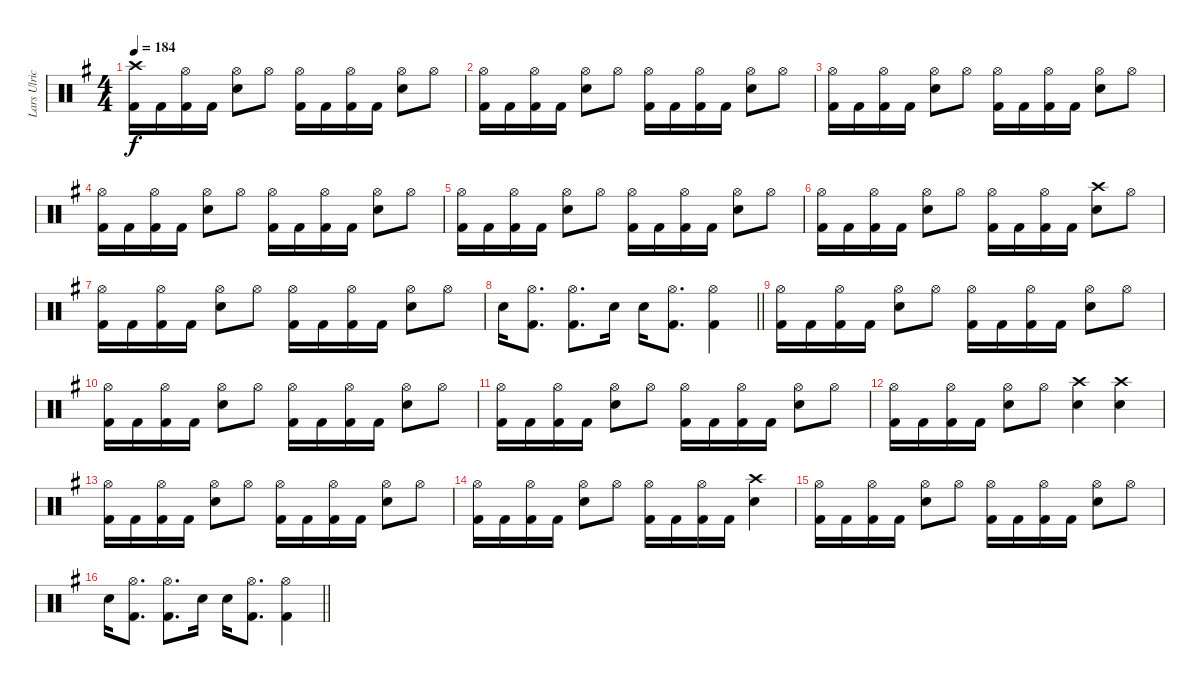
\track ("Lars Ulrich" "Lars Ulric") {instrument percussion}
\staff {score}
\articulation defaults
\ts (4 4)
\tempo 184
\clef neutral
\ks eminor
("Crash high (hit)" "Kick (hit) 2").16{dy f} "Kick (hit) 2".16 ("Hi-Hat (open)" "Kick (hit) 2").16 "Kick (hit) 2".16 ("Hi-Hat (open)" "Snare (hit) 2").8 "Hi-Hat (open)".8 ("Hi-Hat (open)" "Kick (hit) 2").16 "Kick (hit) 2".16 ("Hi-Hat (open)" "Kick (hit) 2").16 "Kick (hit) 2".16 ("Hi-Hat (open)" "Snare (hit) 2").8 "Hi-Hat (open)".8 |
("Hi-Hat (open)" "Kick (hit) 2").16 "Kick (hit) 2".16 ("Hi-Hat (open)" "Kick (hit) 2").16 "Kick (hit) 2".16 ("Hi-Hat (open)" "Snare (hit) 2").8 "Hi-Hat (open)".8 ("Hi-Hat (open)" "Kick (hit) 2").16 "Kick (hit) 2".16 ("Hi-Hat (open)" "Kick (hit) 2").16 "Kick (hit) 2".16 ("Hi-Hat (open)" "Snare (hit) 2").8 "Hi-Hat (open)".8 |
("Hi-Hat (open)" "Kick (hit) 2").16 "Kick (hit) 2".16 ("Hi-Hat (open)" "Kick (hit) 2").16 "Kick (hit) 2".16 ("Hi-Hat (open)" "Snare (hit) 2").8 "Hi-Hat (open)".8 ("Hi-Hat (open)" "Kick (hit) 2").16 "Kick (hit) 2".16 ("Hi-Hat (open)" "Kick (hit) 2").16 "Kick (hit) 2".16 ("Hi-Hat (open)" "Snare (hit) 2").8 "Hi-Hat (open)".8 |
("Hi-Hat (open)" "Kick (hit) 2").16 "Kick (hit) 2".16 ("Hi-Hat (open)" "Kick (hit) 2").16 "Kick (hit) 2".16 ("Hi-Hat (open)" "Snare (hit) 2").8 "Hi-Hat (open)".8 ("Hi-Hat (open)" "Kick (hit) 2").16 "Kick (hit) 2".16 ("Hi-Hat (open)" "Kick (hit) 2").16 "Kick (hit) 2".16 ("Hi-Hat (open)" "Snare (hit) 2").8 "Hi-Hat (open)".8 |
("Hi-Hat (open)" "Kick (hit) 2").16 "Kick (hit) 2".16 ("Hi-Hat (open)" "Kick (hit) 2").16 "Kick (hit) 2".16 ("Hi-Hat (open)" "Snare (hit) 2").8 "Hi-Hat (open)".8 ("Hi-Hat (open)" "Kick (hit) 2").16 "Kick (hit) 2".16 ("Hi-Hat (open)" "Kick (hit) 2").16 "Kick (hit) 2".16 ("Hi-Hat (open)" "Snare (hit) 2").8 "Hi-Hat (open)".8 |
("Hi-Hat (open)" "Kick (hit) 2").16 "Kick (hit) 2".16 ("Hi-Hat (open)" "Kick (hit) 2").16 "Kick (hit) 2".16 ("Hi-Hat (open)" "Snare (hit) 2").8 "Hi-Hat (open)".8 ("Hi-Hat (open)" "Kick (hit) 2").16 "Kick (hit) 2".16 ("Hi-Hat (open)" "Kick (hit) 2").16 "Kick (hit) 2".16 ("Crash high (hit)" "Snare (hit) 2").8 "Hi-Hat (open)".8 |
("Hi-Hat (open)" "Kick (hit) 2").16 "Kick (hit) 2".16 ("Hi-Hat (open)" "Kick (hit) 2").16 "Kick (hit) 2".16 ("Hi-Hat (open)" "Snare (hit) 2").8 "Hi-Hat (open)".8 ("Hi-Hat (open)" "Kick (hit) 2").16 "Kick (hit) 2".16 ("Hi-Hat (open)" "Kick (hit) 2").16 "Kick (hit) 2".16 ("Hi-Hat (open)" "Snare (hit) 2").8 "Hi-Hat (open)".8 |
\barLineRight lightlight "Snare (hit) 2".16
("Hi-Hat (open)" "Kick (hit) 2").8{d} ("Hi-Hat (open)" "Kick (hit) 2").8{d} "Snare (hit) 2".16 "Snare (hit) 2".16 ("Hi-Hat (open)" "Kick (hit) 2").8{d} ("Hi-Hat (open)" "Kick (hit) 2").4 |
("Hi-Hat (open)" "Kick (hit) 2").16 "Kick (hit) 2".16 ("Hi-Hat (open)" "Kick (hit) 2").16 "Kick (hit) 2".16 ("Hi-Hat (open)" "Snare (hit) 2").8 "Hi-Hat (open)".8 ("Hi-Hat (open)" "Kick (hit) 2").16 "Kick (hit) 2".16 ("Hi-Hat (open)" "Kick (hit) 2").16 "Kick (hit) 2".16 ("Hi-Hat (open)" "Snare (hit) 2").8 "Hi-Hat (open)".8 |
("Hi-Hat (open)" "Kick (hit) 2").16 "Kick (hit) 2".16 ("Hi-Hat (open)" "Kick (hit) 2").16 "Kick (hit) 2".16 ("Hi-Hat (open)" "Snare (hit) 2").8 "Hi-Hat (open)".8 ("Hi-Hat (open)" "Kick (hit) 2").16 "Kick (hit) 2".16 ("Hi-Hat (open)" "Kick (hit) 2").16 "Kick (hit) 2".16 ("Hi-Hat (open)" "Snare (hit) 2").8 "Hi-Hat (open)".8 |
("Hi-Hat (open)" "Kick (hit) 2").16 "Kick (hit) 2".16 ("Hi-Hat (open)" "Kick (hit) 2").16 "Kick (hit) 2".16 ("Hi-Hat (open)" "Snare (hit) 2").8 "Hi-Hat (open)".8 ("Hi-Hat (open)" "Kick (hit) 2").16 "Kick (hit) 2".16 ("Hi-Hat (open)" "Kick (hit) 2").16 "Kick (hit) 2".16 ("Hi-Hat (open)" "Snare (hit) 2").8 "Hi-Hat (open)".8 |
("Hi-Hat (open)" "Kick (hit) 2").16 "Kick (hit) 2".16 ("Hi-Hat (open)" "Kick (hit) 2").16 "Kick (hit) 2".16 ("Hi-Hat (open)" "Snare (hit) 2").8 "Hi-Hat (open)".8 ("Crash high (hit)" "Snare (hit) 2").4 ("Crash high (hit)" "Snare (hit) 2").4 |
("Hi-Hat (open)" "Kick (hit) 2").16 "Kick (hit) 2".16 ("Hi-Hat (open)" "Kick (hit) 2").16 "Kick (hit) 2".16 ("Hi-Hat (open)" "Snare (hit) 2").8 "Hi-Hat (open)".8 ("Hi-Hat (open)" "Kick (hit) 2").16 "Kick (hit) 2".16 ("Hi-Hat (open)" "Kick (hit) 2").16 "Kick (hit) 2".16 ("Hi-Hat (open)" "Snare (hit) 2").8 "Hi-Hat (open)".8 |
("Hi-Hat (open)" "Kick (hit) 2").16 "Kick (hit) 2".16 ("Hi-Hat (open)" "Kick (hit) 2").16 "Kick (hit) 2".16 ("Hi-Hat (open)" "Snare (hit) 2").8 "Hi-Hat (open)".8 ("Hi-Hat (open)" "Kick (hit) 2").16 "Kick (hit) 2".16 ("Hi-Hat (open)" "Kick (hit) 2").16 "Kick (hit) 2".16 ("Crash high (hit)" "Snare (hit) 2").4 |
("Hi-Hat (open)" "Kick (hit) 2").16 "Kick (hit) 2".16 ("Hi-Hat (open)" "Kick (hit) 2").16 "Kick (hit) 2".16 ("Hi-Hat (open)" "Snare (hit) 2").8 "Hi-Hat (open)".8 ("Hi-Hat (open)" "Kick (hit) 2").16 "Kick (hit) 2".16 ("Hi-Hat (open)" "Kick (hit) 2").16 "Kick (hit) 2".16 ("Hi-Hat (open)" "Snare (hit) 2").8 "Hi-Hat (open)".8 |
\barLineRight lightlight "Snare (hit) 2".16
("Hi-Hat (open)" "Kick (hit) 2").8{d} ("Hi-Hat (open)" "Kick (hit) 2").8{d} "Snare (hit) 2".16 "Snare (hit) 2".16 ("Hi-Hat (open)" "Kick (hit) 2").8{d} ("Hi-Hat (open)" "Kick (hit) 2").4
